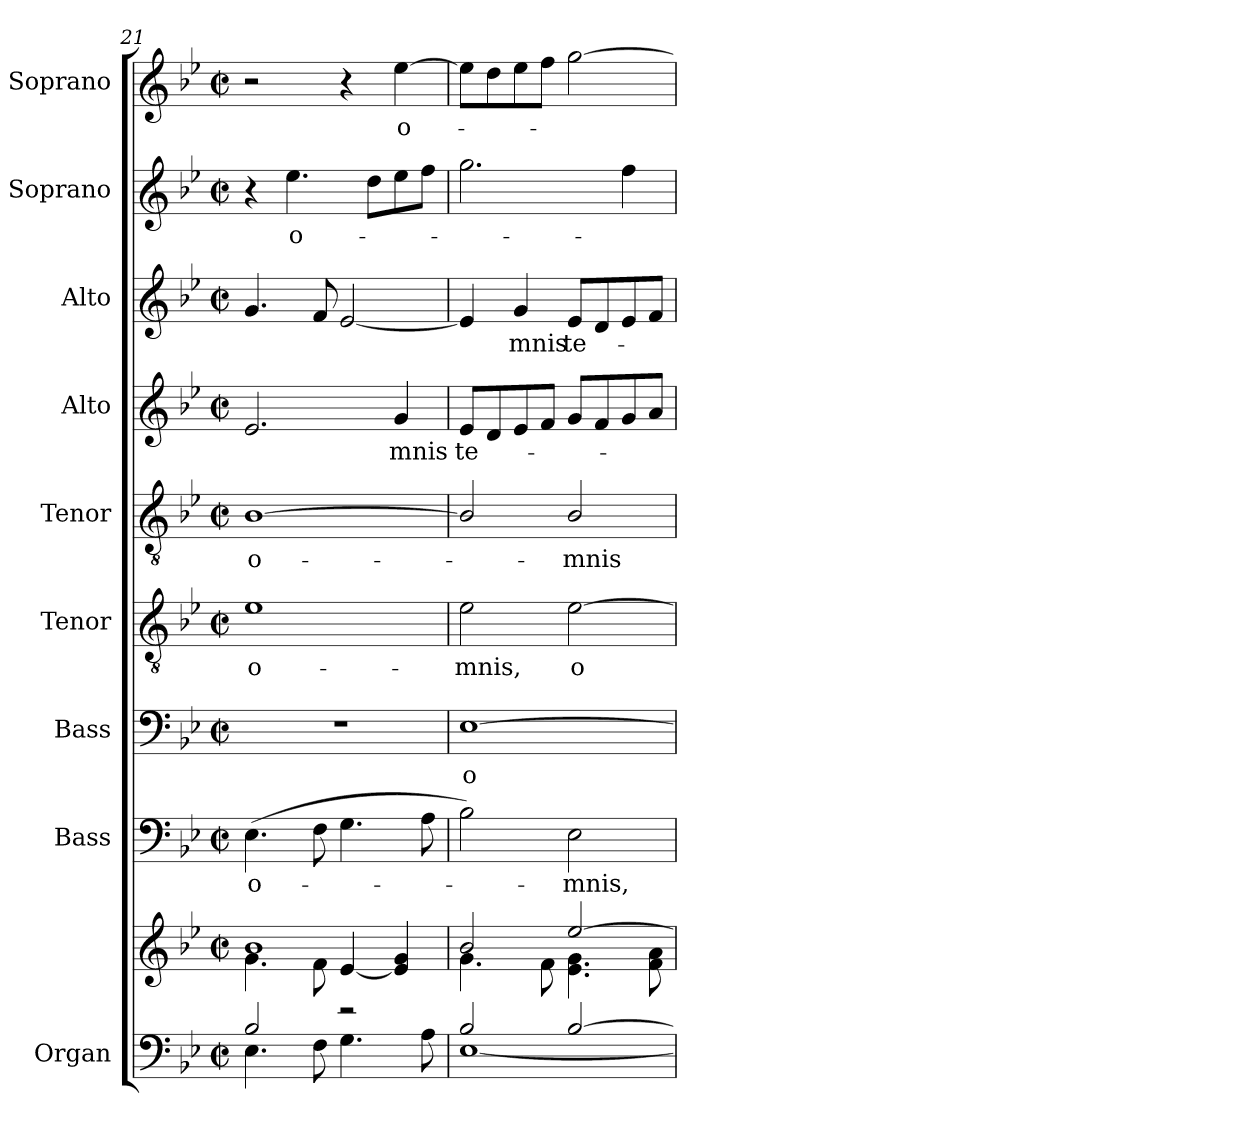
**kern	**kern	**kern	**text	**kern	**text	**kern	**text	**kern	**text	**kern	**text	**kern	**text	**kern	**text	**kern	**text
*part9	*part9	*part8	*part8	*part7	*part7	*part6	*part6	*part5	*part5	*part4	*part4	*part3	*part3	*part2	*part2	*part1	*part1
*staff10	*staff9	*staff8	*staff8	*staff7	*staff7	*staff6	*staff6	*staff5	*staff5	*staff4	*staff4	*staff3	*staff3	*staff2	*staff2	*staff1	*staff1
*I"Organ	*	*I"Bass	*	*I"Bass	*	*I"Tenor	*	*I"Tenor	*	*I"Alto	*	*I"Alto	*	*I"Soprano	*	*I"Soprano	*
*I'Organ.	*	*I'B.	*	*I'B.	*	*I'T.	*	*I'T.	*	*I'A.	*	*I'A.	*	*I'S.	*	*I'S.	*
!!LO:LB:g=z
*clefF4	*clefG2	*clefF4	*	*clefF4	*	*clefGv2	*	*clefGv2	*	*clefG2	*	*clefG2	*	*clefG2	*	*clefG2	*
*	*	*	*	*	*	*ITrd7c12	*	*ITrd7c12	*	*	*	*	*	*	*	*	*
*k[b-e-]	*k[b-e-]	*k[b-e-]	*	*k[b-e-]	*	*k[b-e-]	*	*k[b-e-]	*	*k[b-e-]	*	*k[b-e-]	*	*k[b-e-]	*	*k[b-e-]	*
*B-:	*B-:	*B-:	*	*B-:	*	*B-:	*	*B-:	*	*B-:	*	*B-:	*	*B-:	*	*B-:	*
*M2/2	*M2/2	*M2/2	*	*M2/2	*	*M2/2	*	*M2/2	*	*M2/2	*	*M2/2	*	*M2/2	*	*M2/2	*
*met(c|)	*met(c|)	*met(c|)	*	*met(c|)	*	*met(c|)	*	*met(c|)	*	*met(c|)	*	*met(c|)	*	*met(c|)	*	*met(c|)	*
=21	=21	=21	=21	=21	=21	=21	=21	=21	=21	=21	=21	=21	=21	=21	=21	=21	=21
*^	*^	*	*	*	*	*	*	*	*	*	*	*	*	*	*	*	*
!	!	!	!	!	!LO:LY:b:color=#000000	!	!	!	!	!	!	!	!	!	!	!	!	!	!
!	!	!	!	!	!	!	!	!	!LO:LY:b:color=#000000	!	!	!	!	!	!	!	!	!	!
!	!	!	!	!	!	!	!	!	!	!	!LO:LY:b:color=#000000	!	!	!	!	!	!	!	!
2B-i/	4.E-i\	1b-i	4.gi\	(4.E-i\	o-	1r	.	1E-i	o-	[1BB-i	o-	2.e-i/	.	4.gi/	.	4r	.	2r	.
!	!	!	!	!	!	!	!	!	!	!	!	!	!	!	!	!	!LO:LY:b:color=#000000	!	!
.	.	.	.	.	.	.	.	.	.	.	.	.	.	.	.	4.ee-i\	o-	.	.
.	8Fi\	.	8fi\	8Fi\	.	.	.	.	.	.	.	.	.	8fi/	.	.	.	.	.
2r	4.Gi\	.	[4e-i/	4.Gi\	.	.	.	.	.	.	.	.	.	[2e-i/	.	.	.	4r	.
.	.	.	.	.	.	.	.	.	.	.	.	.	.	.	.	8ddi\L	.	.	.
!	!	!	!	!	!	!	!	!	!	!	!	!	!LO:LY:b:color=#000000	!	!	!	!	!	!
!	!	!	!	!	!	!	!	!	!	!	!	!	!	!	!	!	!	!	!LO:LY:b:color=#000000
.	.	.	4e-i/] 4gi	.	.	.	.	.	.	.	.	4gi/	-mnis	.	.	8ee-i\	.	[4ee-i\	o-
.	8Ai\	.	.	8Ai\	.	.	.	.	.	.	.	.	.	.	.	8ffi\J	.	.	.
=22	=22	=22	=22	=22	=22	=22	=22	=22	=22	=22	=22	=22	=22	=22	=22	=22	=22	=22	=22
!	!	!	!	!	!	!	!LO:LY:b:color=#000000	!	!	!	!	!	!	!	!	!	!	!	!
!	!	!	!	!	!	!	!	!	!LO:LY:b:color=#000000	!	!	!	!	!	!	!	!	!	!
!	!	!	!	!	!	!	!	!	!	!	!	!	!LO:LY:b:color=#000000	!	!	!	!	!	!
2B-i/	[1E-i	2b-i/	4.gi\	2B-i\)	.	[1E-i	o-	2E-i\	-mnis,	2BB-i/]	.	8e-i/L	te-	4e-i/]	.	2.ggi\	.	8ee-i\L]	.
.	.	.	.	.	.	.	.	.	.	.	.	8di/	.	.	.	.	.	8ddi\	.
!	!	!	!	!	!	!	!	!	!	!	!	!	!	!	!LO:LY:b:color=#000000	!	!	!	!
.	.	.	.	.	.	.	.	.	.	.	.	8e-i/	.	4gi/	-mnis	.	.	8ee-i\	.
.	.	.	8fi\	.	.	.	.	.	.	.	.	8fi/J	.	.	.	.	.	8ffi\J	.
!	!	!	!	!	!LO:LY:b:color=#000000	!	!	!	!	!	!	!	!	!	!	!	!	!	!
!	!	!	!	!	!	!	!	!	!LO:LY:b:color=#000000	!	!	!	!	!	!	!	!	!	!
!	!	!	!	!	!	!	!	!	!	!	!LO:LY:b:color=#000000	!	!	!	!	!	!	!	!
!	!	!	!	!	!	!	!	!	!	!	!	!	!	!	!LO:LY:b:color=#000000	!	!	!	!
[2B-i/	.	[2ee-i/	4.e-i\ 4.gi	2E-i\	-mnis,	.	.	[2E-i\	o-	2BB-i/	-mnis	8gi/L	.	8e-i/L	te-	.	.	[2ggi\	.
.	.	.	.	.	.	.	.	.	.	.	.	8fi/	.	8di/	.	.	.	.	.
.	.	.	.	.	.	.	.	.	.	.	.	8gi/	.	8e-i/	.	4ffi\	.	.	.
.	.	.	8fi\ 8ai	.	.	.	.	.	.	.	.	8ai/J	.	8fi/J	.	.	.	.	.
*v	*v	*	*	*	*	*	*	*	*	*	*	*	*	*	*	*	*	*	*
*	*v	*v	*	*	*	*	*	*	*	*	*	*	*	*	*	*	*	*
=	=	=	=	=	=	=	=	=	=	=	=	=	=	=	=	=	=
*-	*-	*-	*-	*-	*-	*-	*-	*-	*-	*-	*-	*-	*-	*-	*-	*-	*-
